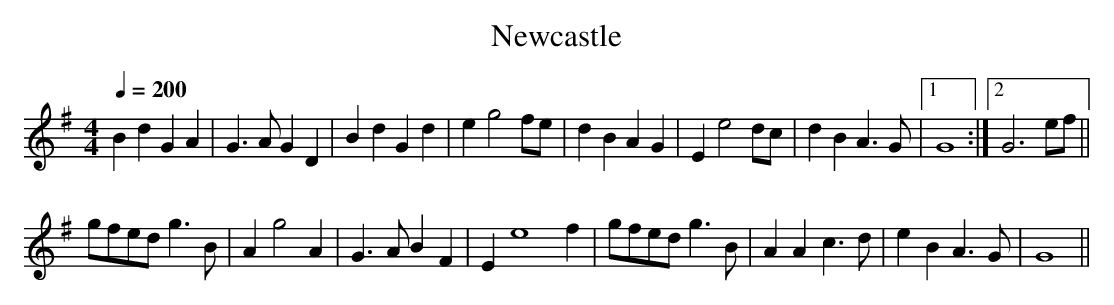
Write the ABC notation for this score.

X:1
T:Newcastle
M:4/4
L:1/4
Q:200
K:G
BdGA|G>AGD|BdGd|eg2 f/2e/2|dBAG|Ee2 d/2c/2|dBA>G|1 G4:|2 G3 e/2f/2||
L:1/8
gfed g3B|A2 g4 A2|G3A B2F2|E2 e8 f2|gfed g3B|A2A2 c3d|e2B2 A3G|G8||
